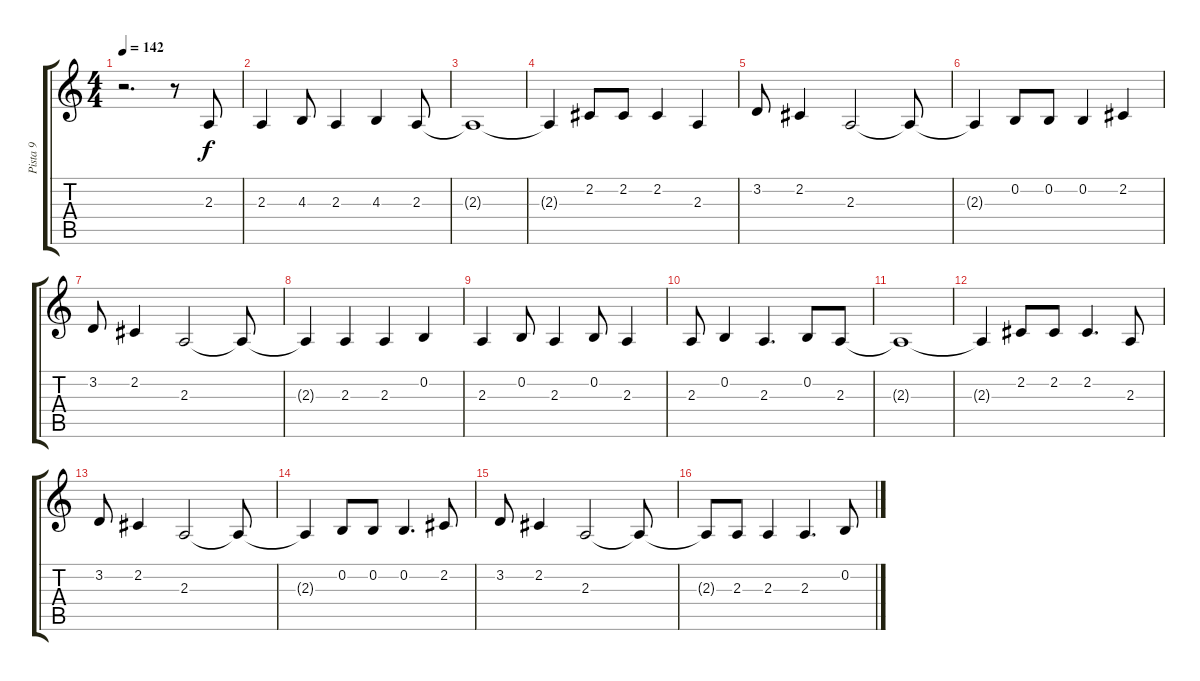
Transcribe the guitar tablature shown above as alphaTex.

\track ("Pista 9" "Pista 9") {instrument electricgrandpiano}
\staff {score tabs}
\tuning (E4 B3 G3 D3 A2 E2) {hide}
\ts (4 4)
\tempo 142
\clef g2
\ks c
r.2{d dy f} r.8 2.3.8 |
2.3.4 4.3.8 2.3.4 4.3.4 2.3.8 |
2.3{t}.1 |
2.3{t}.4 2.2.8 2.2.8 2.2.4 2.3.4 |
3.2.8 2.2.4 2.3.2 2.3{t}.8 |
2.3{t}.4 0.2.8 0.2.8 0.2.4 2.2.4 |
3.2.8 2.2.4 2.3.2 2.3{t}.8 |
2.3{t}.4 2.3.4 2.3.4 0.2.4 |
2.3.4 0.2.8 2.3.4 0.2.8 2.3.4 |
2.3.8 0.2.4 2.3.4{d} 0.2.8 2.3.8 |
2.3{t}.1 |
2.3{t}.4 2.2.8 2.2.8 2.2.4{d} 2.3.8 |
3.2.8 2.2.4 2.3.2 2.3{t}.8 |
2.3{t}.4 0.2.8 0.2.8 0.2.4{d} 2.2.8 |
3.2.8 2.2.4 2.3.2 2.3{t}.8 |
2.3{t}.8 2.3.8 2.3.4 2.3.4{d} 0.2.8
